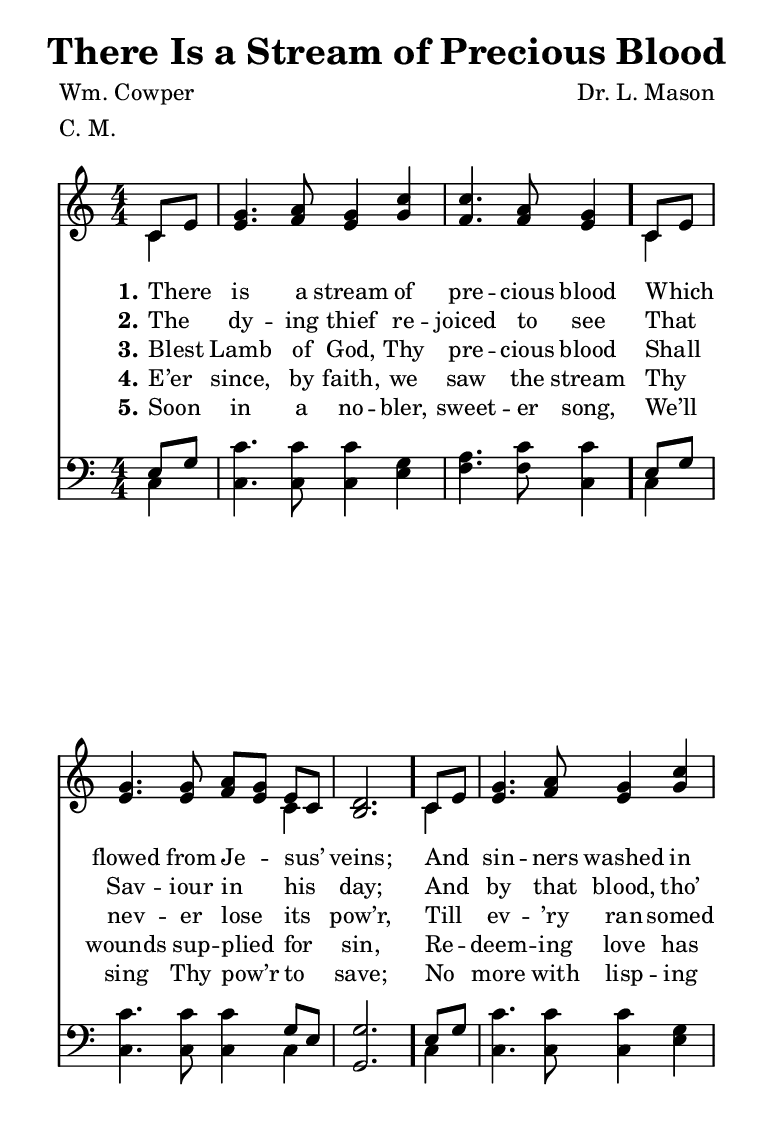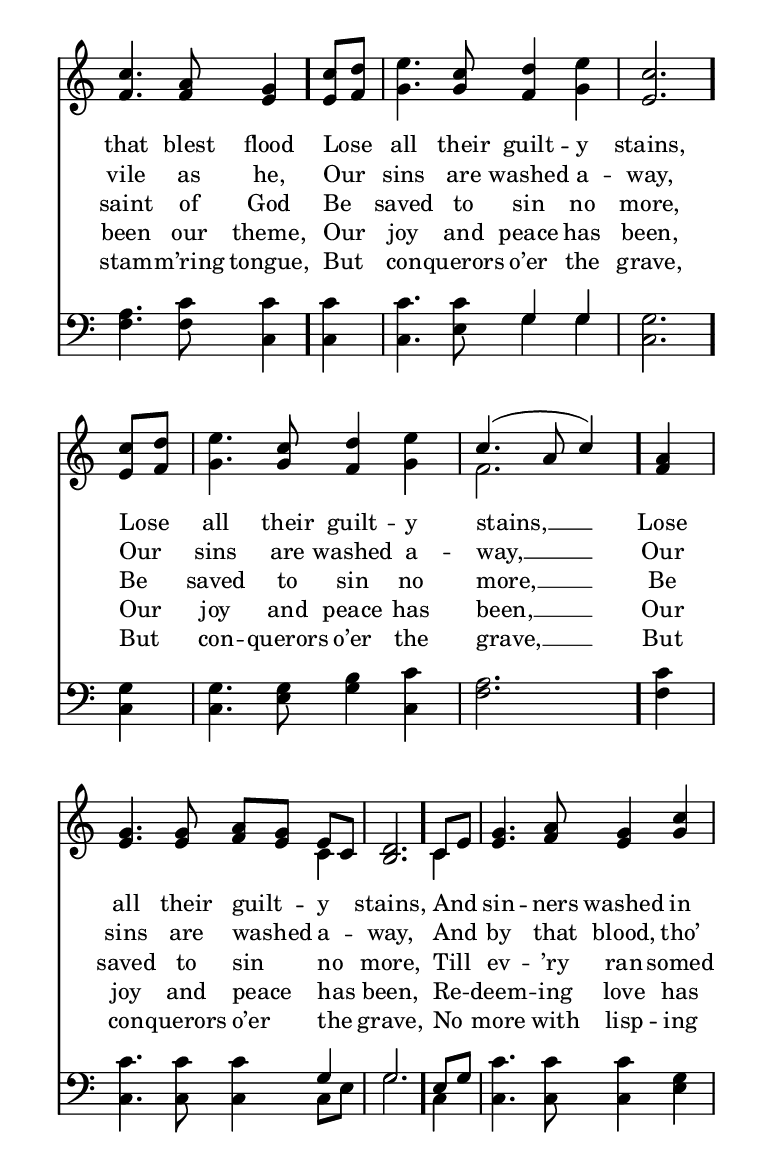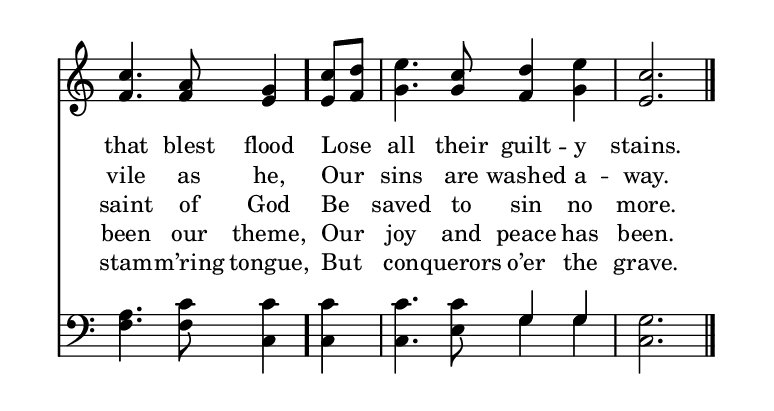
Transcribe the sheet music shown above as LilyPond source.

\include "common/global.ily"
\paper {
  \include "common/paper.ily"
}

\header{
  %gospel
  hymnnumber = "268"
  title = "There Is a Stream of Precious Blood"
  tunename = "Cowper"
  meter = "C. M."
  poet = "Wm. Cowper"
  composer = "Dr. L. Mason"
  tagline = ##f
}

global = {
  \include "common/overrides.ily"
  \override Staff.TimeSignature.style = #'numbered
  \time 4/4
  \override Score.MetronomeMark.transparent = ##t % hide all fermata changes too
  \tempo 4=80
  \key c \major
  \partial 4
  \autoBeamOff
}

notesSoprano = {
\global
\relative c' {

  c8[ e] | g4. a8 g4 c | c4. a8 g4
  c,8[ e] | g4. g8 a[ g] e[ c] | d2. \eogbreak
  c8[ e] | g4. a8 g4 c | c4. a8 g4
  c8[ d] | e4. c8 d4 e | c2. \eogbreak

  c8[ d] | e4. c8 d4 e | c4.( a8 c4)
  a4 | g4. g8 a8[ g] e[ c] | d2. \eogbreak
  c8[ e] | g4. a8 g4 c | c4. a8 g4
  c8[ d] | e4. c8 d4 e | c2. \eogbreak

  \bar "|."

}
}

notesAlto = {
\global
\relative e' {

  c4 | e4. f8 e4 g | f4. f8 e4
  c4 | e4. e8 f[ e] c4 | b2.
  c4 | e4. f8 e4 g | f4. f8 e4
  e8[ f] | g4. g8 f4 g | e2.

  e8[ f] | g4. g8 f4 g | f2.
  f4 | e4. e8 f8[ e] c4 | b2.
  c4 | e4. f8 e4 g | f4. f8 e4
  e8[ f] | g4. g8 f4 g | e2.

}
}

notesTenor = {
\global
\relative a {

  e8[ g] | c4. c8 c4 g | a4. c8 c4
  e,8[ g] | c4. c8 c4 g8[ e] | g2.
  e8[ g] | c4. c8 c4 g | a4. c8 c4
  c4 | c4. c8 g4 g | g2.

  g4 | g4. g8 b4 c | a2.
  c4 | c4. c8 c4 g | g2.
  e8[ g] | c4. c8 c4 g | a4. c8 c4
  c4 | c4. c8 g4 g | g2.

}
}

notesBass = {
\global
\relative f {

  c4 | c4. c8 c4 e4 | f4. f8 c4
  c4 | c4. c8 c4 c | g2.
  c4 | c4. c8 c4 e4 | f4. f8 c4
  c4 | c4. e8 g4 g | c,2.

  c4 | c4. e8 g4 c,4 | f2.
  f4 | c4. c8 c4 c8[ e] | g2.
  c,4 | c4. c8 c4 e4 | f4. f8 c4
  c4 | c4. e8 g4 g | c,2.

}
}

wordsA = \lyricmode {
\set stanza = "1."

There is a stream of pre -- cious blood \bar "."
Which flowed from Je -- sus’ veins; \bar "."
And sin -- ners washed in that blest flood \bar "."
%{HIDE>%} Lose all their guilt -- y stains, \bar "." %{HIDE<%}
%{HIDE>%} Lose all their guilt -- y stains, __ \bar "." %{HIDE<%}
%{HIDE>%} Lose all their guilt -- y stains, \bar "." %{HIDE<%}
%{HIDE>%} And sin -- ners washed in that blest flood \bar "." %{HIDE<%}
Lose all their guilt -- y stains. \bar "."

}

wordsB = \lyricmode {
\set stanza = "2."

The dy -- ing thief re -- joiced to see
That Sav -- iour in his day;
And by that blood, tho’ vile as he,
%{HIDE>%} Our sins are washed a -- way, %{<HIDE%}
%{HIDE>%} Our sins are washed a -- way, __ %{<HIDE%}
%{HIDE>%} Our sins are washed a -- way, %{<HIDE%}
%{HIDE>%} And by that blood, tho’ vile as he, %{<HIDE%}
Our sins are washed a -- way.

}

wordsC = \lyricmode {
\set stanza = "3."

Blest Lamb of God, Thy pre -- cious blood
Shall nev -- er lose its pow’r,
Till ev -- ’ry ran -- somed saint of God
%{HIDE>%} Be saved to sin no more, %{<HIDE%}
%{HIDE>%} Be saved to sin no more, __ %{<HIDE%}
%{HIDE>%} Be saved to sin no more, %{<HIDE%}
%{HIDE>%} Till ev -- ’ry ran -- somed saint of God %{<HIDE%}
Be saved to sin no more.

}

wordsD = \lyricmode {
\set stanza = "4."

E’er since, by faith, we saw the stream
Thy wounds sup -- plied for sin,
Re -- deem -- ing love has been our theme,
%{HIDE>%} Our joy and peace has been, %{<HIDE%}
%{HIDE>%} Our joy and peace has been, __ %{<HIDE%}
%{HIDE>%} Our joy and peace has been, %{<HIDE%}
%{HIDE>%} Re -- deem -- ing love has been our theme, %{<HIDE%}
Our joy and peace has been.

}

wordsE = \lyricmode {
\set stanza = "5."

Soon in a no -- bler, sweet -- er song,
We’ll sing Thy pow’r to save;
No more with lisp -- ing stam -- m’ring tongue,
%{HIDE>%} But con -- querors o’er the grave, %{<HIDE%}
%{HIDE>%} But con -- querors o’er the grave, __ %{<HIDE%}
%{HIDE>%} But con -- querors o’er the grave, %{<HIDE%}
%{HIDE>%} No more with lisp -- ing stam -- m’ring tongue, %{<HIDE%}
But con -- querors o’er the grave.

}

\score {
  \context ChoirStaff <<
    \context Staff = upper <<
      \set Staff.autoBeaming = ##f
      \set ChoirStaff.systemStartDelimiter = #'SystemStartBar
      \set ChoirStaff.printPartCombineTexts = ##f
      \partcombine #'(2 . 9) \notesSoprano \notesAlto
      \context NullVoice = sopranos { \voiceOne << \notesSoprano >> }
      \context NullVoice = altos { \voiceTwo << \notesAlto >> }
      \context Lyrics = one   \lyricsto sopranos \wordsA
      \context Lyrics = two   \lyricsto sopranos \wordsB
      \context Lyrics = three \lyricsto sopranos \wordsC
      \context Lyrics = four  \lyricsto sopranos \wordsD
      \context Lyrics = five  \lyricsto sopranos \wordsE
    >>
    \context Staff = men <<
      \set Staff.autoBeaming = ##f
      \clef bass
      \set ChoirStaff.printPartCombineTexts = ##f
      \partcombine #'(2 . 9) \notesTenor \notesBass
      \context NullVoice = tenors { \voiceOne << \notesTenor >> }
      \context NullVoice = basses { \voiceTwo << \notesBass >> }
    >>
  >>
  \layout {
    \include "common/layout.ily"
  }
  \midi{
    \include "common/midi.ily"
  }
}

\version "2.19.49"  % necessary for upgrading to future LilyPond versions.

% vi:set et ts=2 sw=2 ai nocindent syntax=lilypond:
